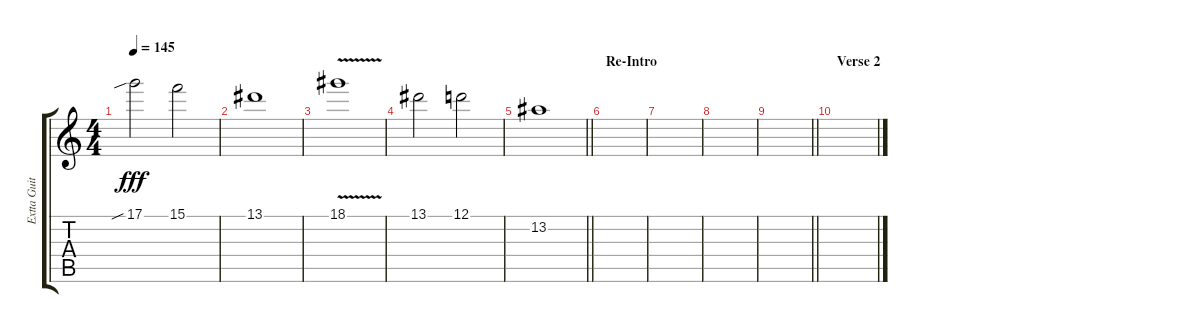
\track ("Extta Guitar 1" "Extta Guit") {instrument distortionguitar}
\staff {score tabs}
\tuning (D4 A3 F3 C3 G2 C2) {hide}
\ts (4 4)
\tempo 145
\clef g2
\ks c
17.1{sib}.2{dy fff} 15.1.2 |
13.1.1 |
18.1{v}.1 |
13.1.2 12.1.2 |
\barLineRight lightlight
13.2.1 |
\section ("" "Re-Intro")
|
|
|
\barLineRight lightlight
|
\section ("" "Verse 2")
